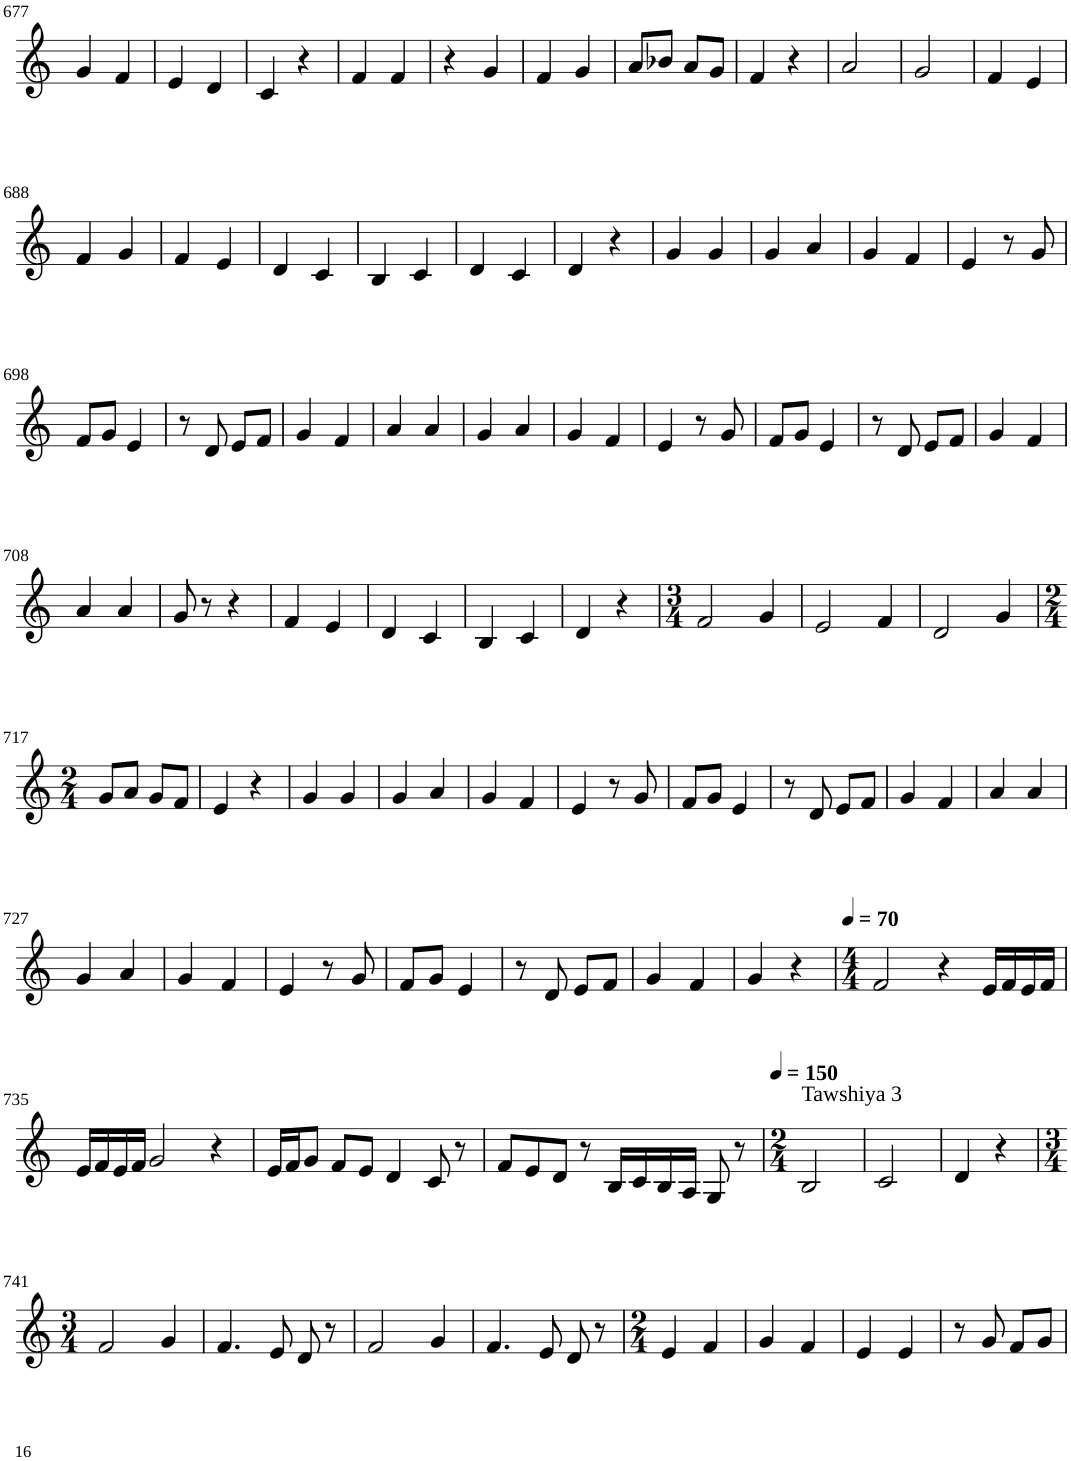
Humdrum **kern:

**kern
*part1
*staff1
*I"Violin
!!LO:PB:g=z
*clefG2
*k[]
*M2/4
=677
4g/
4f/
=678
4e/
4d/
=679
4c/
4r
=680
4f/
4f/
=681
4r
4g/
=682
4f/
4g/
=683
8a/L
8b-X/J
8a/L
8g/J
=684
4f/
4r
=685
2a/
=686
2g/
=687
4f/
4e/
!!LO:LB:g=z
=688
4f/
4g/
=689
4f/
4e/
=690
4d/
4c/
=691
4B/
4c/
=692
4d/
4c/
=693
4d/
4r
=694
4g/
4g/
=695
4g/
4a/
=696
4g/
4f/
=697
4e/
8r
8g/
!!LO:LB:g=z
=698
8f/L
8g/J
4e/
=699
8r
8d/
8e/L
8f/J
=700
4g/
4f/
=701
4a/
4a/
=702
4g/
4a/
=703
4g/
4f/
=704
4e/
8r
8g/
=705
8f/L
8g/J
4e/
=706
8r
8d/
8e/L
8f/J
=707
4g/
4f/
!!LO:LB:g=z
=708
4a/
4a/
=709
8g/
8r
4r
=710
4f/
4e/
=711
4d/
4c/
=712
4B/
4c/
=713
4d/
4r
=714
*M3/4
2f/
4g/
=715
2e/
4f/
=716
2d/
4g/
!!LO:LB:g=z
=717
*M2/4
8g/L
8a/J
8g/L
8f/J
=718
4e/
4r
=719
4g/
4g/
=720
4g/
4a/
=721
4g/
4f/
=722
4e/
8r
8g/
=723
8f/L
8g/J
4e/
=724
8r
8d/
8e/L
8f/J
=725
4g/
4f/
=726
4a/
4a/
!!LO:LB:g=z
=727
4g/
4a/
=728
4g/
4f/
=729
4e/
8r
8g/
=730
8f/L
8g/J
4e/
=731
8r
8d/
8e/L
8f/J
=732
4g/
4f/
=733
4g/
4r
=734
*M4/4
*MM70
2f/
4r
16e/LL
16f/
16e/
16f/JJ
!!LO:LB:g=z
=735
16e/LL
16f/
16e/
16f/JJ
2g/
4r
=736
16e/LL
16f/J
8g/J
8f/L
8e/J
4d/
8c/
8r
=737
8f/L
8e/
8d/J
8r
16B/LL
16c/
16B/
16A/JJ
8G/
8r
=738
*M2/4
*MM150
!LO:TX:a:t=Tawshiya 3
2B/
=739
2c/
=740
4d/
4r
!!LO:LB:g=z
=741
*M3/4
2f/
4g/
=742
4.f/
8e/
8d/
8r
=743
2f/
4g/
=744
4.f/
8e/
8d/
8r
=745
*M2/4
4e/
4f/
=746
4g/
4f/
=747
4e/
4e/
=748
8r
8g/
8f/L
8g/J
=
*-
